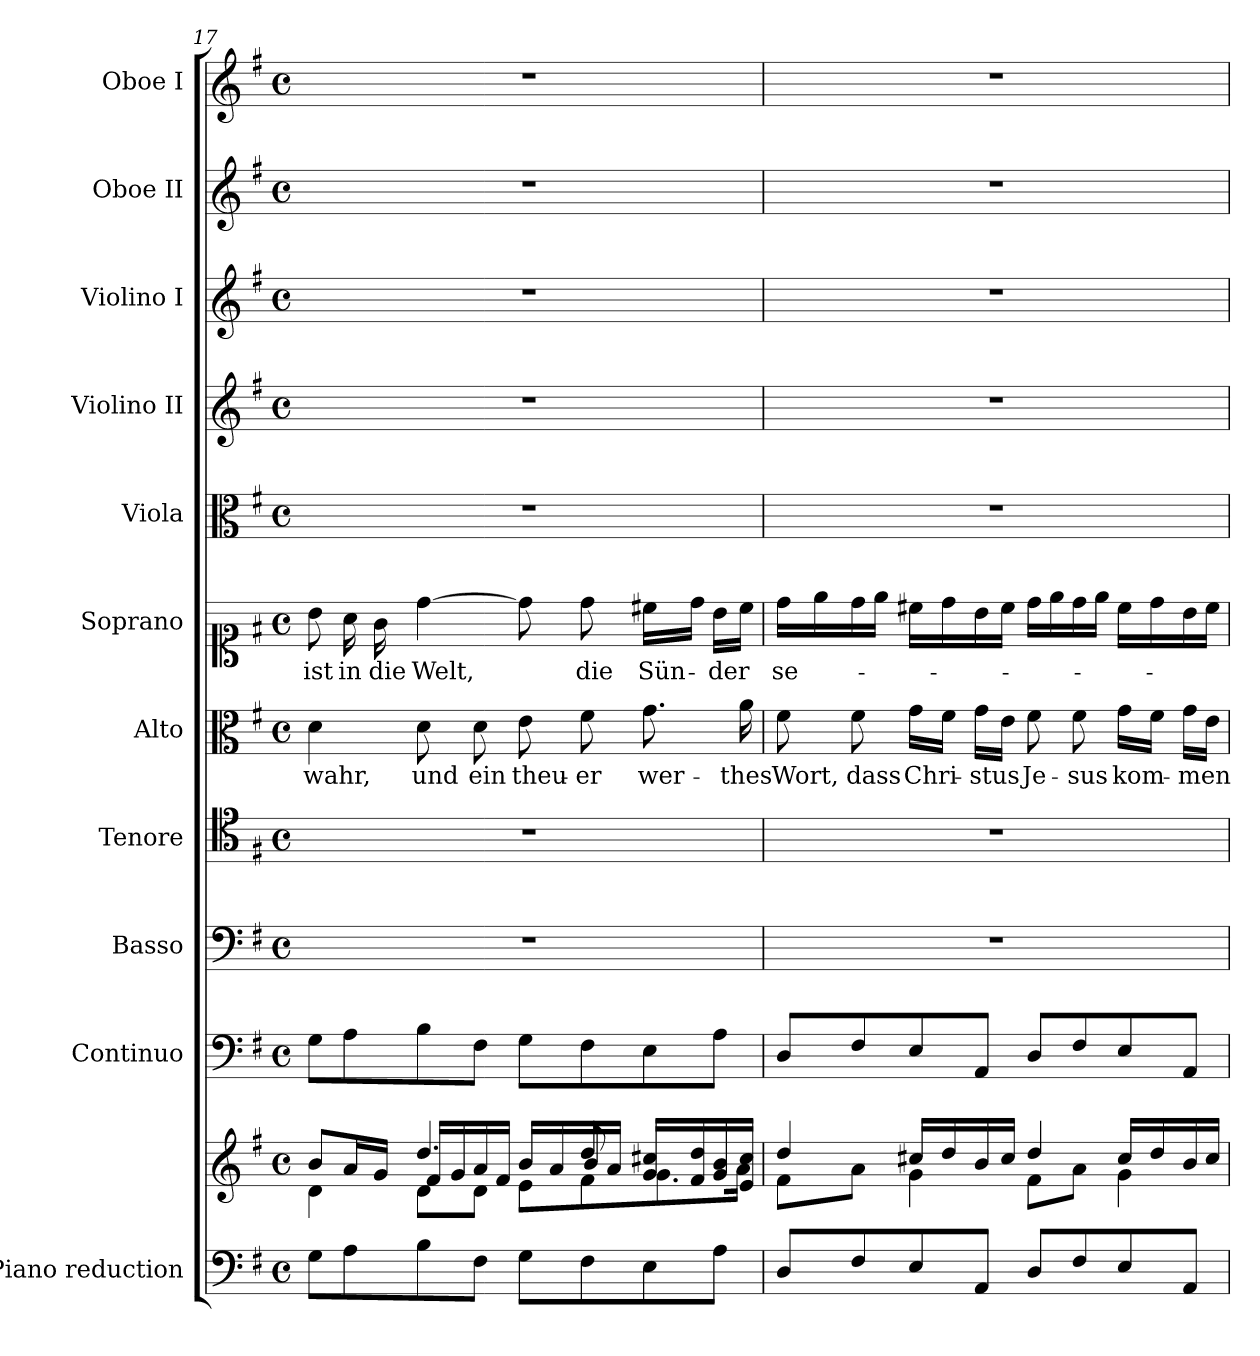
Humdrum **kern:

**kern	**kern	**kern	**kern	**kern	**kern	**text	**kern	**text	**kern	**kern	**kern	**kern	**kern
*part11	*part11	*part10	*part9	*part8	*part7	*part7	*part6	*part6	*part5	*part4	*part3	*part2	*part1
*staff12	*staff11	*staff10	*staff9	*staff8	*staff7	*staff7	*staff6	*staff6	*staff5	*staff4	*staff3	*staff2	*staff1
*I"Piano reduction	*	*I"Continuo	*I"Basso	*I"Tenore	*I"Alto	*	*I"Soprano	*	*I"Viola	*I"Violino II	*I"Violino I	*I"Oboe II	*I"Oboe I
*I'Pno	*	*	*	*	*	*	*	*	*	*	*	*I'Ob	*I'Ob
!!LO:PB:g=z
*clefF4	*clefG2	*clefF4	*clefF4	*clefC4	*clefC3	*	*clefC1	*	*clefC3	*clefG2	*clefG2	*clefG2	*clefG2
*k[f#]	*k[f#]	*k[f#]	*k[f#]	*k[f#]	*k[f#]	*	*k[f#]	*	*k[f#]	*k[f#]	*k[f#]	*k[f#]	*k[f#]
*M4/4	*M4/4	*M4/4	*M4/4	*M4/4	*M4/4	*	*M4/4	*	*M4/4	*M4/4	*M4/4	*M4/4	*M4/4
*met(c)	*met(c)	*met(c)	*met(c)	*met(c)	*met(c)	*	*met(c)	*	*met(c)	*met(c)	*met(c)	*met(c)	*met(c)
=17	=17	=17	=17	=17	=17	=17	=17	=17	=17	=17	=17	=17	=17
*	*^	*	*	*	*	*	*	*	*	*	*	*	*
*	*	*^	*	*	*	*	*	*	*	*	*	*	*	*
!	!	!	!	!	!	!	!	!LO:LY:b	!	!LO:LY:b	!	!	!	!	!
8G\L	8b/L	4d\	4ryy	8G\L	1r	1r	4d\	wahr,	8b\	ist	1r	1r	1r	1r	1r
!	!	!	!	!	!	!	!	!	!	!LO:LY:b	!	!	!	!	!
8A\	16a/L	.	.	8A\	.	.	.	.	16a\	in	.	.	.	.	.
!	!	!	!	!	!	!	!	!	!	!LO:LY:b	!	!	!	!	!
.	16g/JJ	.	.	.	.	.	.	.	16g\	die	.	.	.	.	.
!	!	!	!	!	!	!	!	!LO:LY:b	!	!LO:LY:b	!	!	!	!	!
8B\	4.dd/	8d\L	16f#/LL	8B\	.	.	8d\	und	[4dd\	Welt,	.	.	.	.	.
.	.	.	16g/	.	.	.	.	.	.	.	.	.	.	.	.
!	!	!	!	!	!	!	!	!LO:LY:b	!	!	!	!	!	!	!
8F#\J	.	8d\J	16a/	8F#\J	.	.	8d\	ein	.	.	.	.	.	.	.
.	.	.	16f#/JJ	.	.	.	.	.	.	.	.	.	.	.	.
!	!	!	!	!	!	!	!	!LO:LY:b	!	!	!	!	!	!	!
8G\L	.	8e\L	16b/LL	8G\L	.	.	8e\	theu-	8dd\]	.	.	.	.	.	.
.	.	.	16a/	.	.	.	.	.	.	.	.	.	.	.	.
!	!	!	!	!	!	!	!	!LO:LY:b	!	!LO:LY:b	!	!	!	!	!
8F#\	8dd/	8f#\	16b/	8F#\	.	.	8f#\	-er	8dd\	die	.	.	.	.	.
.	.	.	16a/JJ	.	.	.	.	.	.	.	.	.	.	.	.
!	!	!	!	!	!	!	!	!LO:LY:b	!	!LO:LY:b	!	!	!	!	!
8E\	16g/ 16cc#X/LL	8.g\	4ryy	8E\	.	.	8.g\	wer-	16cc#X\LL	Sün-	.	.	.	.	.
.	16f#/ 16dd/	.	.	.	.	.	.	.	16dd\JJ	.	.	.	.	.	.
!	!	!	!	!	!	!	!	!	!	!LO:LY:b	!	!	!	!	!
8A\J	16g/ 16b/	.	.	8A\J	.	.	.	.	16b\LL	-der	.	.	.	.	.
!	!	!	!	!	!	!	!	!LO:LY:b	!	!	!	!	!	!	!
.	16e/ 16cc#/JJ	16a\Jk	.	.	.	.	16a\	-thes	16cc#\JJ	.	.	.	.	.	.
*	*	*v	*v	*	*	*	*	*	*	*	*	*	*	*	*
=18	=18	=18	=18	=18	=18	=18	=18	=18	=18	=18	=18	=18	=18	=18
!	!	!	!	!	!	!	!LO:LY:b	!	!LO:LY:b	!	!	!	!	!
8D/L	4dd/	8f#\L	8D/L	1r	1r	8f#\	Wort,	16dd\LL	se-	1r	1r	1r	1r	1r
.	.	.	.	.	.	.	.	16ee\	.	.	.	.	.	.
!	!	!	!	!	!	!	!LO:LY:b	!	!	!	!	!	!	!
8F#/	.	8a\J	8F#/	.	.	8f#\	dass	16dd\	.	.	.	.	.	.
.	.	.	.	.	.	.	.	16ee\JJ	.	.	.	.	.	.
!	!	!	!	!	!	!	!LO:LY:b	!	!	!	!	!	!	!
8E/	16cc#X/LL	4g\	8E/	.	.	16g\LL	Chri-	16cc#X\LL	.	.	.	.	.	.
.	16dd/	.	.	.	.	16f#\JJ	.	16dd\	.	.	.	.	.	.
!	!	!	!	!	!	!	!LO:LY:b	!	!	!	!	!	!	!
8AA/J	16b/	.	8AA/J	.	.	16g\LL	-stus	16b\	.	.	.	.	.	.
.	16cc#/JJ	.	.	.	.	16e\JJ	.	16cc#\JJ	.	.	.	.	.	.
!	!	!	!	!	!	!	!LO:LY:b	!	!	!	!	!	!	!
8D/L	4dd/	8f#\L	8D/L	.	.	8f#\	Je-	16dd\LL	.	.	.	.	.	.
.	.	.	.	.	.	.	.	16ee\	.	.	.	.	.	.
!	!	!	!	!	!	!	!LO:LY:b	!	!	!	!	!	!	!
8F#/	.	8a\J	8F#/	.	.	8f#\	-sus	16dd\	.	.	.	.	.	.
.	.	.	.	.	.	.	.	16ee\JJ	.	.	.	.	.	.
!	!	!	!	!	!	!	!LO:LY:b	!	!	!	!	!	!	!
8E/	16cc#/LL	4g\	8E/	.	.	16g\LL	kom-	16cc#\LL	.	.	.	.	.	.
.	16dd/	.	.	.	.	16f#\JJ	.	16dd\	.	.	.	.	.	.
!	!	!	!	!	!	!	!LO:LY:b	!	!	!	!	!	!	!
8AA/J	16b/	.	8AA/J	.	.	16g\LL	-men	16b\	.	.	.	.	.	.
.	16cc#/JJ	.	.	.	.	16e\JJ	.	16cc#\JJ	.	.	.	.	.	.
*	*v	*v	*	*	*	*	*	*	*	*	*	*	*	*
=	=	=	=	=	=	=	=	=	=	=	=	=	=
*-	*-	*-	*-	*-	*-	*-	*-	*-	*-	*-	*-	*-	*-
